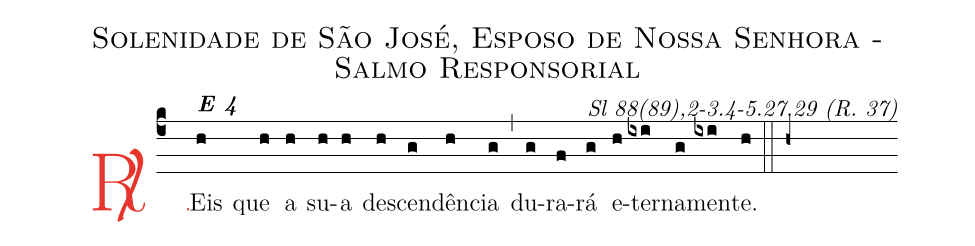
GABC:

name: Solenidade de São José, Esposo de Nossa Senhora - Salmo Responsorial;
commentary: Sl 88(89),2-3.4-5.27.29 (R. 37);
%%
(c4)

<c><sp>R/</sp>.</c>() Eis<alt>\textbf{E 4}</alt>(h) que(h) a(h) su(h)a(h) des(h)cen(g)dên(h)cia(g) (,) du(g)ra(f)rá(g) e(h)ter(ixi)na(g)men(ixi)te.(h)

(::)

(h+)
